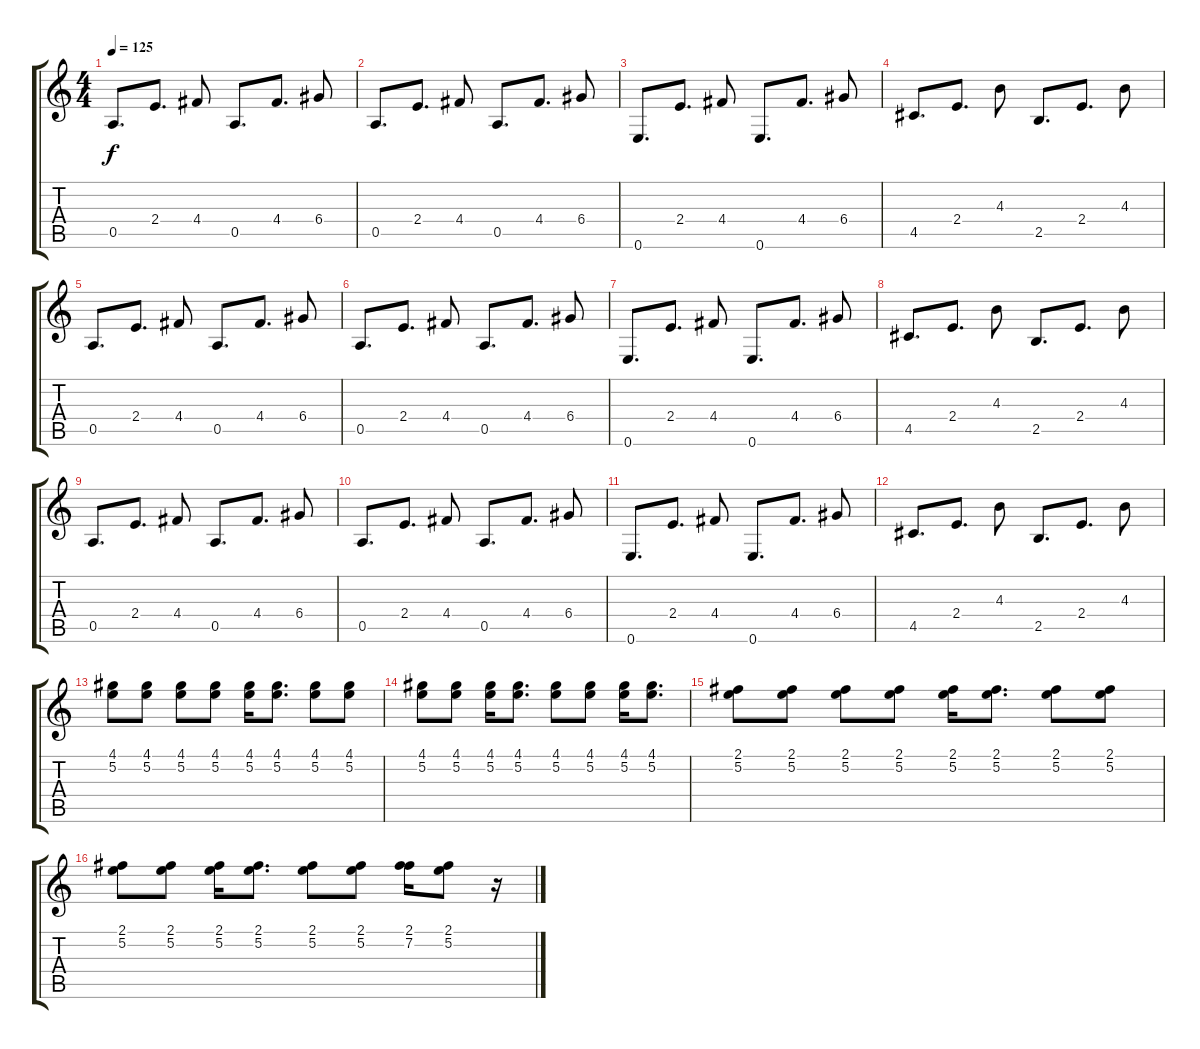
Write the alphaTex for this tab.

\track "" {instrument distortionguitar}
\staff {score tabs}
\tuning (E4 B3 G3 D3 A2 E2) {hide}
\ts (4 4)
\tempo 125
\clef g2
\ks c
0.5.8{d dy f} 2.4.8{d} 4.4.8 0.5.8{d} 4.4.8{d} 6.4.8 |
0.5.8{d} 2.4.8{d} 4.4.8 0.5.8{d} 4.4.8{d} 6.4.8 |
0.6.8{d} 2.4.8{d} 4.4.8 0.6.8{d} 4.4.8{d} 6.4.8 |
4.5.8{d} 2.4.8{d} 4.3.8 2.5.8{d} 2.4.8{d} 4.3.8 |
0.5.8{d} 2.4.8{d} 4.4.8 0.5.8{d} 4.4.8{d} 6.4.8 |
0.5.8{d} 2.4.8{d} 4.4.8 0.5.8{d} 4.4.8{d} 6.4.8 |
0.6.8{d} 2.4.8{d} 4.4.8 0.6.8{d} 4.4.8{d} 6.4.8 |
4.5.8{d} 2.4.8{d} 4.3.8 2.5.8{d} 2.4.8{d} 4.3.8 |
0.5.8{d} 2.4.8{d} 4.4.8 0.5.8{d} 4.4.8{d} 6.4.8 |
0.5.8{d} 2.4.8{d} 4.4.8 0.5.8{d} 4.4.8{d} 6.4.8 |
0.6.8{d} 2.4.8{d} 4.4.8 0.6.8{d} 4.4.8{d} 6.4.8 |
4.5.8{d} 2.4.8{d} 4.3.8 2.5.8{d} 2.4.8{d} 4.3.8 |
(4.1 5.2).8 (4.1 5.2).8 (4.1 5.2).8 (4.1 5.2).8 (4.1 5.2).16 (4.1 5.2).8{d} (4.1 5.2).8 (4.1 5.2).8 |
(4.1 5.2).8 (4.1 5.2).8 (4.1 5.2).16 (4.1 5.2).8{d} (4.1 5.2).8 (4.1 5.2).8 (4.1 5.2).16 (4.1 5.2).8{d} |
(2.1 5.2).8 (2.1 5.2).8 (2.1 5.2).8 (2.1 5.2).8 (2.1 5.2).16 (2.1 5.2).8{d} (2.1 5.2).8 (2.1 5.2).8 |
(2.1 5.2).8 (2.1 5.2).8 (2.1 5.2).16 (2.1 5.2).8{d} (2.1 5.2).8 (2.1 5.2).8 (2.1 7.2).16 (2.1 5.2).8 r.16
